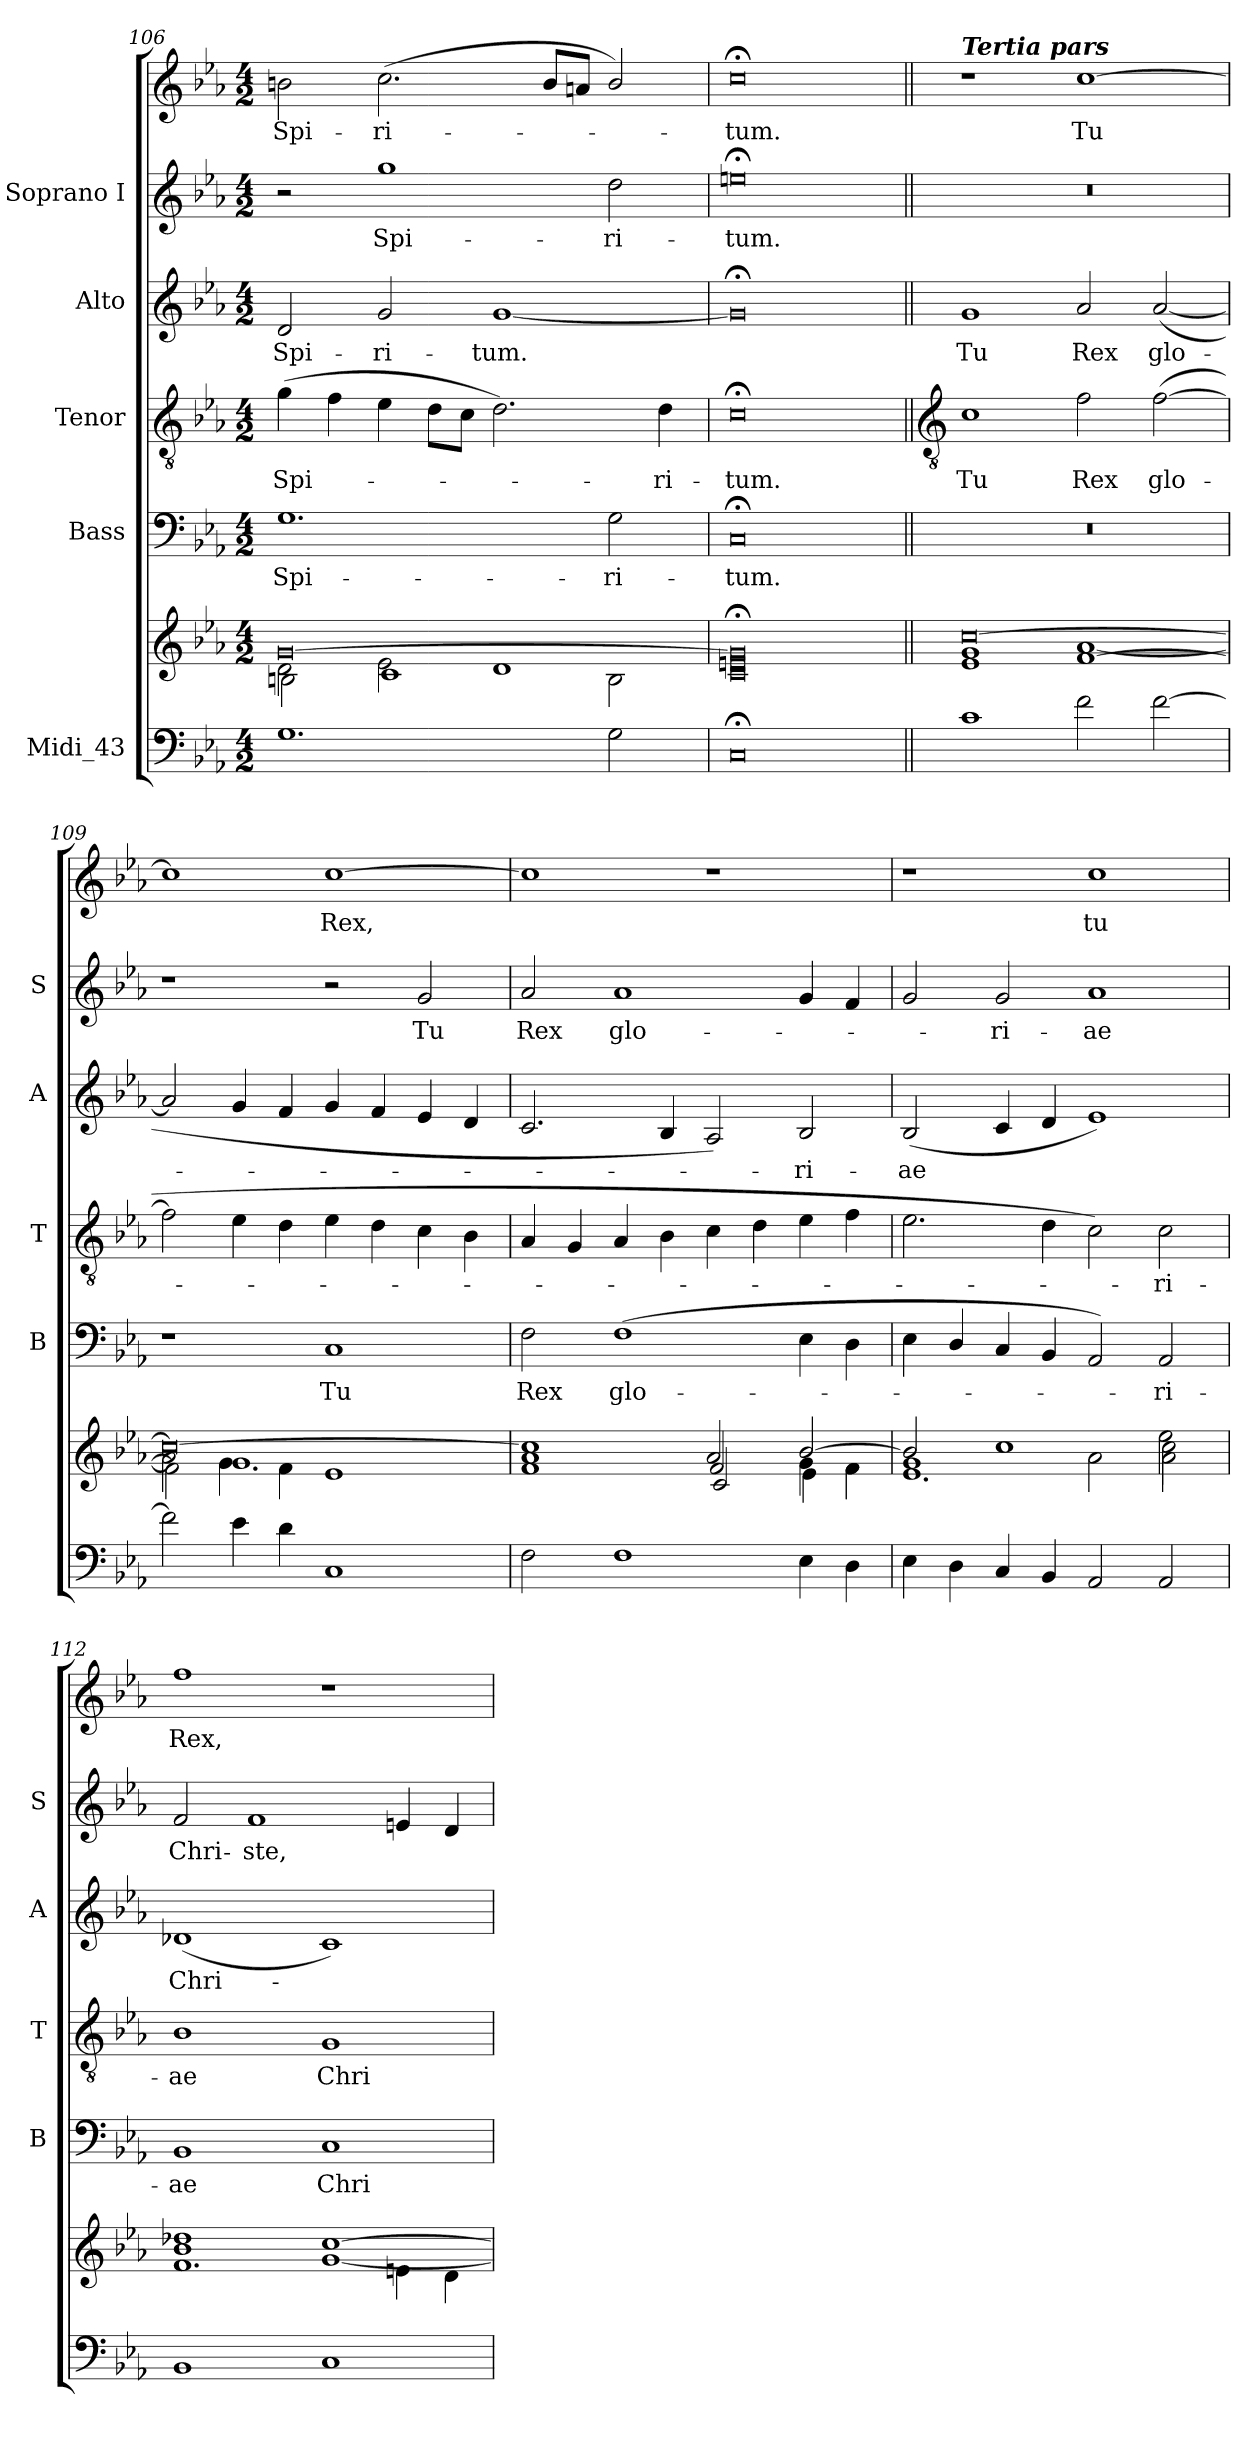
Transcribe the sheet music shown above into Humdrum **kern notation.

**kern	**kern	**kern	**text	**kern	**text	**kern	**text	**kern	**text	**kern	**text
*part5	*part5	*part4	*part4	*part3	*part3	*part2	*part2	*part1	*part1	*part1	*part1
*staff7	*staff6	*staff5	*staff5	*staff4	*staff4	*staff3	*staff3	*staff2	*staff2	*staff1	*staff1
*I"Midi_43	*	*I"Bass	*	*I"Tenor	*	*I"Alto	*	*I"Soprano I	*	*	*
*	*	*I'B	*	*I'T	*	*I'A	*	*I'S	*	*	*
*clefF4	*clefG2	*clefF4	*	*clefGv2	*	*clefG2	*	*clefG2	*	*clefG2	*
*k[b-e-a-]	*k[b-e-a-]	*k[b-e-a-]	*	*k[b-e-a-]	*	*k[b-e-a-]	*	*k[b-e-a-]	*	*k[b-e-a-]	*
*E-:	*E-:	*E-:	*	*E-:	*	*E-:	*	*E-:	*	*E-:	*
*M4/2	*M4/2	*M4/2	*	*M4/2	*	*M4/2	*	*M4/2	*	*M4/2	*
=106	=106	=106	=106	=106	=106	=106	=106	=106	=106	=106	=106
*	*^	*	*	*	*	*	*	*	*	*	*
*	*	*^	*	*	*	*	*	*	*	*	*	*
!	!	!	!	!	!LO:LY:b	!	!LO:LY:b	!	!LO:LY:b	!	!	!	!LO:LY:b
1.G	[0g/	2d\	2Bn\	1.G	Spi-	(>4g	Spi-	2d	Spi-	2r	.	2bn	Spi-
.	.	.	.	.	.	4f	.	.	.	.	.	.	.
!	!	!	!	!	!	!	!	!	!LO:LY:b	!	!LO:LY:b	!	!LO:LY:b
.	.	2e-\	1c\	.	.	4e-	.	2g	-ri-	1gg	Spi-	(<2.cc	-ri-
.	.	.	.	.	.	8dL	.	.	.	.	.	.	.
.	.	.	.	.	.	8cJ	.	.	.	.	.	.	.
!	!	!	!	!	!	!	!	!	!LO:LY:b	!	!	!	!
.	.	1d\	.	.	.	2.d)	.	[1g	-tum.	.	.	.	.
.	.	.	.	.	.	.	.	.	.	.	.	8bL	.
.	.	.	.	.	.	.	.	.	.	.	.	8anJ	.
!	!	!	!	!	!LO:LY:b	!	!	!	!	!	!LO:LY:b	!	!
2G	.	.	2B\	2G	-ri-	.	.	.	.	2dd	-ri-	2b/)	.
!	!	!	!	!	!	!	!LO:LY:b	!	!	!	!	!	!
.	.	.	.	.	.	4d	ri-	.	.	.	.	.	.
=107	=107	=107	=107	=107	=107	=107	=107	=107	=107	=107	=107	=107	=107
!	!	!	!	!	!LO:LY:b	!	!LO:LY:b	!	!	!	!LO:LY:b	!	!LO:LY:b
0C;	0g;</]	0en\	0c\	0C;<	-tum.	0c;<	-tum.	0g;<]	.	0een;<	tum.	0cc;<	-tum.
!!LO:LB:g=z
=108||	=108||	=108||	=108||	=108||	=108||	=108||	=108||	=108||	=108||	=108||	=108||	=108||	=108||
*	*	*	*	*	*	*clefGv2	*	*	*	*	*	*	*
!	!	!	!	!	!	!	!	!	!	!	!	!LO:TX:a:Bi:t=Tertia pars	!
!	!	!	!	!	!	!	!LO:LY:b	!	!LO:LY:b	!	!	!	!
1c	[0cc/	1g\	1e-\	0r	.	1c	Tu	1g	Tu	0r	.	1r	.
!	!	!	!	!	!	!	!LO:LY:b	!	!LO:LY:b	!	!	!	!LO:LY:b
2f	.	[1a-\	[1f\	.	.	2f	Rex	2a-/	Rex	.	.	[1cc	Tu
!	!	!	!	!	!	!	!LO:LY:b	!	!LO:LY:b	!	!	!	!
[2f	.	.	.	.	.	(>[2f	glo-	(<[2a-/	glo-	.	.	.	.
=109	=109	=109	=109	=109	=109	=109	=109	=109	=109	=109	=109	=109	=109
2f]	0cc/_	2a-\]	2f\]	1r	.	2f]	.	2a-/]	.	1r	.	1cc]	.
4e-	.	1.g\	4g\	.	.	4e-	.	4g	.	.	.	.	.
4d	.	.	4f\	.	.	4d	.	4f	.	.	.	.	.
!	!	!	!	!	!LO:LY:b	!	!	!	!	!	!	!	!LO:LY:b
1C	.	.	1e-\	1C	Tu	4e-	.	4g	.	2r	.	[1cc	Rex,
.	.	.	.	.	.	4d	.	4f	.	.	.	.	.
!	!	!	!	!	!	!	!	!	!	!	!LO:LY:b	!	!
.	.	.	.	.	.	4c	.	4e-	.	2g	Tu	.	.
.	.	.	.	.	.	4B-	.	4d	.	.	.	.	.
=110	=110	=110	=110	=110	=110	=110	=110	=110	=110	=110	=110	=110	=110
!	!	!	!	!	!LO:LY:b	!	!	!	!	!	!LO:LY:b	!	!
2F	1cc/]	1a-\	1f\	2F	Rex	4A-/	.	2.c	.	2a-/	Rex	1cc]	.
.	.	.	.	.	.	4G	.	.	.	.	.	.	.
!	!	!	!	!	!LO:LY:b	!	!	!	!	!	!LO:LY:b	!	!
1F	.	.	.	(<1F	glo-	4A-	.	.	.	1a-	glo-	.	.
.	.	.	.	.	.	4B-	.	4B-	.	.	.	.	.
.	2a-/	2f/	2c/	.	.	4c	.	2A-)	.	.	.	1r	.
.	.	.	.	.	.	4d	.	.	.	.	.	.	.
!	!	!	!	!	!	!	!	!	!LO:LY:b	!	!	!	!
4E-	[2b-/	4g\	4e-\	4E-	.	4e-	.	2B-	ri-	4g	.	.	.
4D	.	4f\	4f\	4D	.	4f	.	.	.	4f	.	.	.
=111	=111	=111	=111	=111	=111	=111	=111	=111	=111	=111	=111	=111	=111
!	!	!	!	!	!	!	!	!	!LO:LY:b	!	!	!	!
4E-	2b-/]	1g\	1.e-\	4E-	.	2.e-	.	(<2B-	-ae	2g	.	1r	.
4D	.	.	.	4D/	.	.	.	.	.	.	.	.	.
!	!	!	!	!	!	!	!	!	!	!	!LO:LY:b	!	!
4C/	1cc/	.	.	4C	.	.	.	4c	.	2g	ri-	.	.
4BB-	.	.	.	4BB-/	.	4d	.	4d	.	.	.	.	.
!	!	!	!	!	!	!	!	!	!	!	!LO:LY:b	!	!LO:LY:b
2AA-	.	2a-\	.	2AA-)	.	2c)	.	1e-)	.	1a-	-ae	1cc	tu
!	!	!	!	!	!LO:LY:b	!	!LO:LY:b	!	!	!	!	!	!
2AA-	2ee-\	2cc\	2a-\	2AA-	ri-	2c	ri-	.	.	.	.	.	.
=112	=112	=112	=112	=112	=112	=112	=112	=112	=112	=112	=112	=112	=112
!	!	!	!	!	!LO:LY:b	!	!LO:LY:b	!	!LO:LY:b	!	!LO:LY:b	!	!LO:LY:b
1BB-	1dd-X/	1b-\	1.f\	1BB-	-ae	1B-	-ae	(<1d-X	Chri-	2f	Chri-	1ff	Rex,
!	!	!	!	!	!	!	!	!	!	!	!LO:LY:b	!	!
.	.	.	.	.	.	.	.	.	.	1f	-ste,	.	.
!	!	!	!	!	!LO:LY:b	!	!LO:LY:b	!	!	!	!	!	!
1C	[1cc/	[1g\	.	1C	Chri-	1G	Chri-	1c)	.	.	.	1r	.
.	.	.	4en\	.	.	.	.	.	.	4en	.	.	.
.	.	.	4d\	.	.	.	.	.	.	4d	.	.	.
*	*v	*v	*v	*	*	*	*	*	*	*	*	*	*
=	=	=	=	=	=	=	=	=	=	=	=
*-	*-	*-	*-	*-	*-	*-	*-	*-	*-	*-	*-
